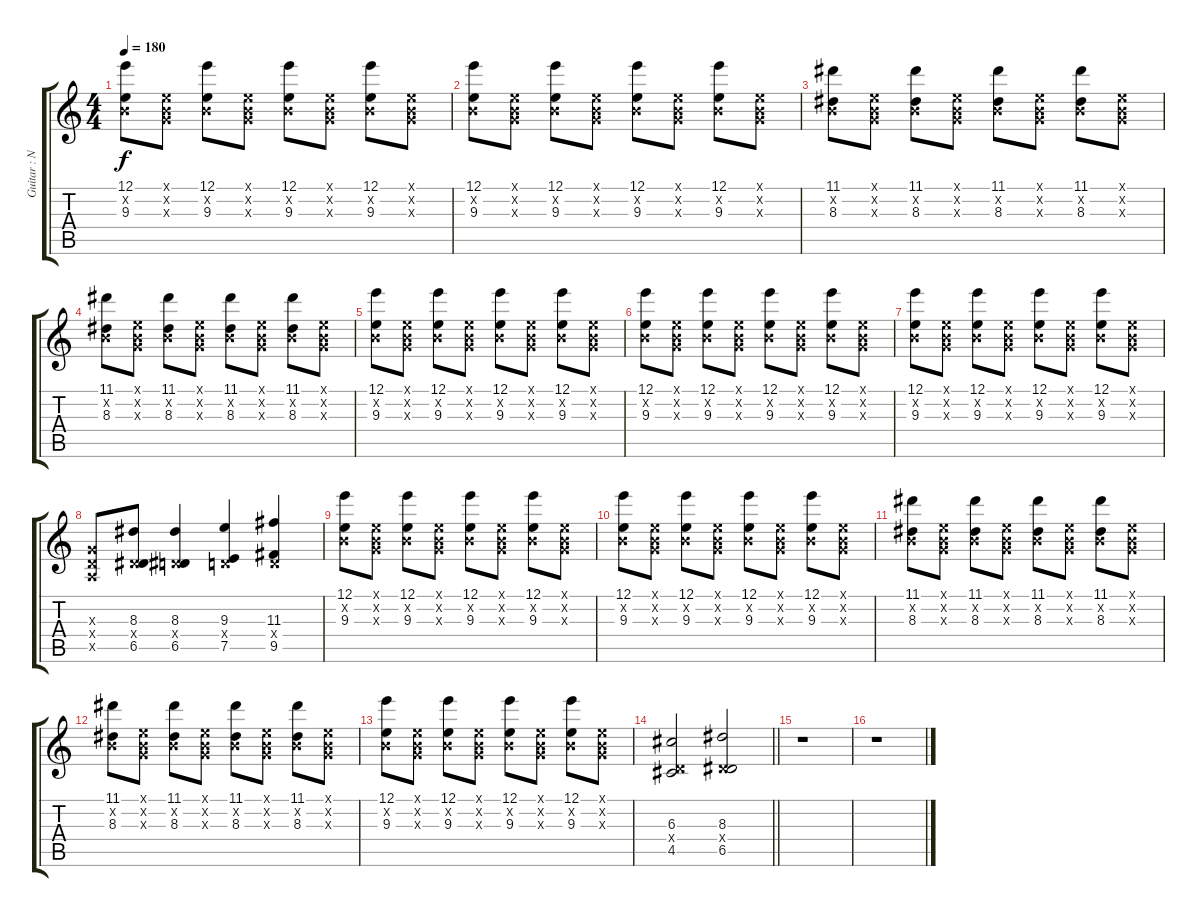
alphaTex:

\track ("Guitar : Nakano Azusa - Nyan" "Guitar : N") {instrument distortionguitar}
\staff {score tabs}
\tuning (E4 B3 G3 D3 A2 E2) {hide}
\ts (4 4)
\tempo 180
\clef g2
\ks c
(12.1 0.2{x} 9.3).8{dy f} (0.1{x} 0.2{x} 0.3{x}).8 (12.1 0.2{x} 9.3).8 (0.1{x} 0.2{x} 0.3{x}).8 (12.1 0.2{x} 9.3).8 (0.1{x} 0.2{x} 0.3{x}).8 (12.1 0.2{x} 9.3).8 (0.1{x} 0.2{x} 0.3{x}).8 |
(12.1 0.2{x} 9.3).8 (0.1{x} 0.2{x} 0.3{x}).8 (12.1 0.2{x} 9.3).8 (0.1{x} 0.2{x} 0.3{x}).8 (12.1 0.2{x} 9.3).8 (0.1{x} 0.2{x} 0.3{x}).8 (12.1 0.2{x} 9.3).8 (0.1{x} 0.2{x} 0.3{x}).8 |
(11.1 0.2{x} 8.3).8 (0.1{x} 0.2{x} 0.3{x}).8 (11.1 0.2{x} 8.3).8 (0.1{x} 0.2{x} 0.3{x}).8 (11.1 0.2{x} 8.3).8 (0.1{x} 0.2{x} 0.3{x}).8 (11.1 0.2{x} 8.3).8 (0.1{x} 0.2{x} 0.3{x}).8 |
(11.1 0.2{x} 8.3).8 (0.1{x} 0.2{x} 0.3{x}).8 (11.1 0.2{x} 8.3).8 (0.1{x} 0.2{x} 0.3{x}).8 (11.1 0.2{x} 8.3).8 (0.1{x} 0.2{x} 0.3{x}).8 (11.1 0.2{x} 8.3).8 (0.1{x} 0.2{x} 0.3{x}).8 |
(12.1 0.2{x} 9.3).8 (0.1{x} 0.2{x} 0.3{x}).8 (12.1 0.2{x} 9.3).8 (0.1{x} 0.2{x} 0.3{x}).8 (12.1 0.2{x} 9.3).8 (0.1{x} 0.2{x} 0.3{x}).8 (12.1 0.2{x} 9.3).8 (0.1{x} 0.2{x} 0.3{x}).8 |
(12.1 0.2{x} 9.3).8 (0.1{x} 0.2{x} 0.3{x}).8 (12.1 0.2{x} 9.3).8 (0.1{x} 0.2{x} 0.3{x}).8 (12.1 0.2{x} 9.3).8 (0.1{x} 0.2{x} 0.3{x}).8 (12.1 0.2{x} 9.3).8 (0.1{x} 0.2{x} 0.3{x}).8 |
(12.1 0.2{x} 9.3).8 (0.1{x} 0.2{x} 0.3{x}).8 (12.1 0.2{x} 9.3).8 (0.1{x} 0.2{x} 0.3{x}).8 (12.1 0.2{x} 9.3).8 (0.1{x} 0.2{x} 0.3{x}).8 (12.1 0.2{x} 9.3).8 (0.1{x} 0.2{x} 0.3{x}).8 |
(0.3{x} 0.4{x} 0.5{x}).8 (8.3 0.4{x} 6.5).8 (8.3 0.4{x} 6.5).4 (9.3 0.4{x} 7.5).4 (11.3 0.4{x} 9.5).4 |
(12.1 0.2{x} 9.3).8 (0.1{x} 0.2{x} 0.3{x}).8 (12.1 0.2{x} 9.3).8 (0.1{x} 0.2{x} 0.3{x}).8 (12.1 0.2{x} 9.3).8 (0.1{x} 0.2{x} 0.3{x}).8 (12.1 0.2{x} 9.3).8 (0.1{x} 0.2{x} 0.3{x}).8 |
(12.1 0.2{x} 9.3).8 (0.1{x} 0.2{x} 0.3{x}).8 (12.1 0.2{x} 9.3).8 (0.1{x} 0.2{x} 0.3{x}).8 (12.1 0.2{x} 9.3).8 (0.1{x} 0.2{x} 0.3{x}).8 (12.1 0.2{x} 9.3).8 (0.1{x} 0.2{x} 0.3{x}).8 |
(11.1 0.2{x} 8.3).8 (0.1{x} 0.2{x} 0.3{x}).8 (11.1 0.2{x} 8.3).8 (0.1{x} 0.2{x} 0.3{x}).8 (11.1 0.2{x} 8.3).8 (0.1{x} 0.2{x} 0.3{x}).8 (11.1 0.2{x} 8.3).8 (0.1{x} 0.2{x} 0.3{x}).8 |
(11.1 0.2{x} 8.3).8 (0.1{x} 0.2{x} 0.3{x}).8 (11.1 0.2{x} 8.3).8 (0.1{x} 0.2{x} 0.3{x}).8 (11.1 0.2{x} 8.3).8 (0.1{x} 0.2{x} 0.3{x}).8 (11.1 0.2{x} 8.3).8 (0.1{x} 0.2{x} 0.3{x}).8 |
(12.1 0.2{x} 9.3).8 (0.1{x} 0.2{x} 0.3{x}).8 (12.1 0.2{x} 9.3).8 (0.1{x} 0.2{x} 0.3{x}).8 (12.1 0.2{x} 9.3).8 (0.1{x} 0.2{x} 0.3{x}).8 (12.1 0.2{x} 9.3).8 (0.1{x} 0.2{x} 0.3{x}).8 |
\barLineRight lightlight
(6.3 0.4{x} 4.5).2 (8.3 0.4{x} 6.5).2 |
r.1 |
r.1
